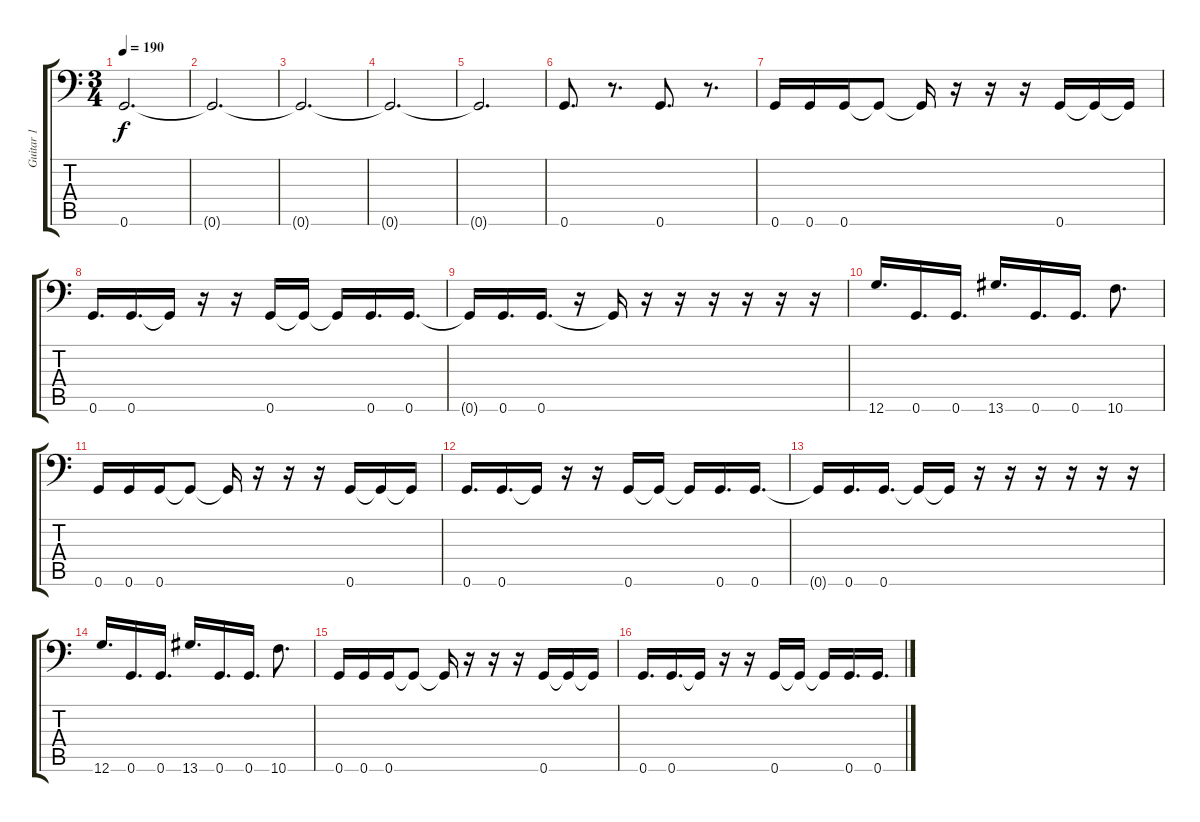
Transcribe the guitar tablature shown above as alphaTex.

\track ("Guitar 1" "Guitar 1") {instrument distortionguitar}
\staff {score tabs}
\tuning (A3 E3 C3 G2 D2 G1) {hide}
\ts (3 4)
\tempo 190
\clef f4
\ks c
0.6{t}.2{d dy f} |
0.6{t}.2{d} |
0.6{t}.2{d} |
0.6{t}.2{d} |
0.6{t}.2{d} |
0.6.8{d} r.8{d} 0.6.8{d} r.8{d} |
0.6.16 0.6.16 0.6.16 0.6{t}.8 0.6{t}.16 r.16 r.16 r.16 0.6.16 0.6{t}.16 0.6{t}.16 |
0.6.16{d} 0.6.16{d} 0.6{t}.16 r.16 r.16 0.6.16 0.6{t}.16 0.6{t}.16 0.6.16{d} 0.6.16{d} |
0.6{t}.16 0.6.16{d} 0.6.16{d} r.16 0.6{t}.16 r.16 r.16 r.16 r.16 r.16 r.16 |
12.6.16{d} 0.6.16{d} 0.6.16{d} 13.6.16{d} 0.6.16{d} 0.6.16{d} 10.6.8{d} |
0.6.16 0.6.16 0.6.16 0.6{t}.8 0.6{t}.16 r.16 r.16 r.16 0.6.16 0.6{t}.16 0.6{t}.16 |
0.6.16{d} 0.6.16{d} 0.6{t}.16 r.16 r.16 0.6.16 0.6{t}.16 0.6{t}.16 0.6.16{d} 0.6.16{d} |
0.6{t}.16 0.6.16{d} 0.6.16{d} 0.6{t}.16 0.6{t}.16 r.16 r.16 r.16 r.16 r.16 r.16 |
12.6.16{d} 0.6.16{d} 0.6.16{d} 13.6.16{d} 0.6.16{d} 0.6.16{d} 10.6.8{d} |
0.6.16 0.6.16 0.6.16 0.6{t}.8 0.6{t}.16 r.16 r.16 r.16 0.6.16 0.6{t}.16 0.6{t}.16 |
0.6.16{d} 0.6.16{d} 0.6{t}.16 r.16 r.16 0.6.16 0.6{t}.16 0.6{t}.16 0.6.16{d} 0.6.16{d}
